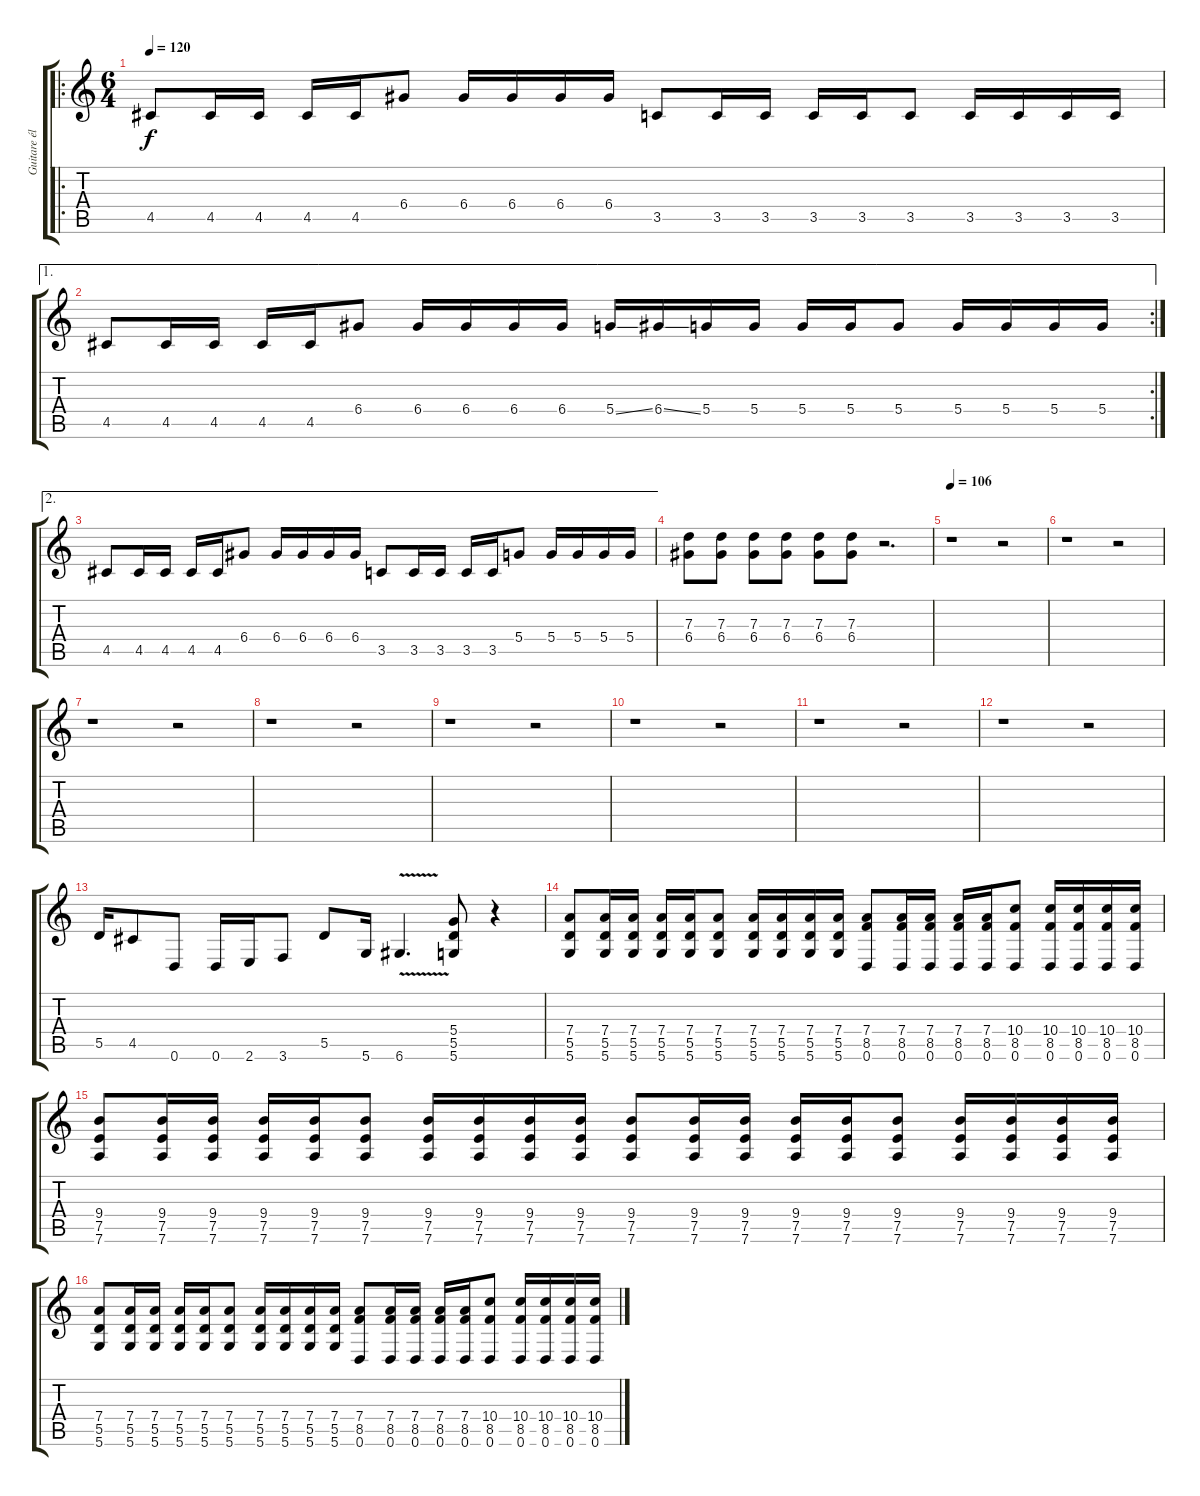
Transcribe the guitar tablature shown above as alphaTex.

\track ("Guitare électrique 1" "Guitare él") {instrument distortionguitar}
\staff {score tabs}
\tuning (E4 B3 G3 D3 A2 D2) {hide}
\ro
\ts (6 4)
\tempo 120
\clef g2
\ks c
4.5.8{dy f} 4.5.16 4.5.16 4.5.16 4.5.16 6.4.8 6.4.16 6.4.16 6.4.16 6.4.16 3.5.8 3.5.16 3.5.16 3.5.16 3.5.16 3.5.8 3.5.16 3.5.16 3.5.16 3.5.16 |
\ae 1
\rc 2
4.5.8 4.5.16 4.5.16 4.5.16 4.5.16 6.4.8 6.4.16 6.4.16 6.4.16 6.4.16 5.4{ss}.16 6.4{ss}.16 5.4.16 5.4.16 5.4.16 5.4.16 5.4.8 5.4.16 5.4.16 5.4.16 5.4.16 |
\ae 2
4.5.8 4.5.16 4.5.16 4.5.16 4.5.16 6.4.8 6.4.16 6.4.16 6.4.16 6.4.16 3.5.8 3.5.16 3.5.16 3.5.16 3.5.16 5.4.8 5.4.16 5.4.16 5.4.16 5.4.16 |
(7.3 6.4).8 (7.3 6.4).8 (7.3 6.4).8 (7.3 6.4).8 (7.3 6.4).8 (7.3 6.4).8 r.2{d} |
\tempo 106
r.1 r.2 |
r.1 r.2 |
r.1 r.2 |
r.1 r.2 |
r.1 r.2 |
r.1 r.2 |
r.1 r.2 |
r.1 r.2 |
5.5.16 4.5.8 0.6.8 0.6.16 2.6.16 3.6.8 5.5.8 5.6.16 6.6{v}.4{d} (5.4 5.5 5.6).8 r.4 |
(7.4 5.5 5.6).8 (7.4 5.5 5.6).16 (7.4 5.5 5.6).16 (7.4 5.5 5.6).16 (7.4 5.5 5.6).16 (7.4 5.5 5.6).8 (7.4 5.5 5.6).16 (7.4 5.5 5.6).16 (7.4 5.5 5.6).16 (7.4 5.5 5.6).16 (7.4 8.5 0.6).8 (7.4 8.5 0.6).16 (7.4 8.5 0.6).16 (7.4 8.5 0.6).16 (7.4 8.5 0.6).16 (10.4 8.5 0.6).8 (10.4 8.5 0.6).16 (10.4 8.5 0.6).16 (10.4 8.5 0.6).16 (10.4 8.5 0.6).16 |
(9.4 7.5 7.6).8 (9.4 7.5 7.6).16 (9.4 7.5 7.6).16 (9.4 7.5 7.6).16 (9.4 7.5 7.6).16 (9.4 7.5 7.6).8 (9.4 7.5 7.6).16 (9.4 7.5 7.6).16 (9.4 7.5 7.6).16 (9.4 7.5 7.6).16 (9.4 7.5 7.6).8 (9.4 7.5 7.6).16 (9.4 7.5 7.6).16 (9.4 7.5 7.6).16 (9.4 7.5 7.6).16 (9.4 7.5 7.6).8 (9.4 7.5 7.6).16 (9.4 7.5 7.6).16 (9.4 7.5 7.6).16 (9.4 7.5 7.6).16 |
(7.4 5.5 5.6).8 (7.4 5.5 5.6).16 (7.4 5.5 5.6).16 (7.4 5.5 5.6).16 (7.4 5.5 5.6).16 (7.4 5.5 5.6).8 (7.4 5.5 5.6).16 (7.4 5.5 5.6).16 (7.4 5.5 5.6).16 (7.4 5.5 5.6).16 (7.4 8.5 0.6).8 (7.4 8.5 0.6).16 (7.4 8.5 0.6).16 (7.4 8.5 0.6).16 (7.4 8.5 0.6).16 (10.4 8.5 0.6).8 (10.4 8.5 0.6).16 (10.4 8.5 0.6).16 (10.4 8.5 0.6).16 (10.4 8.5 0.6).16
